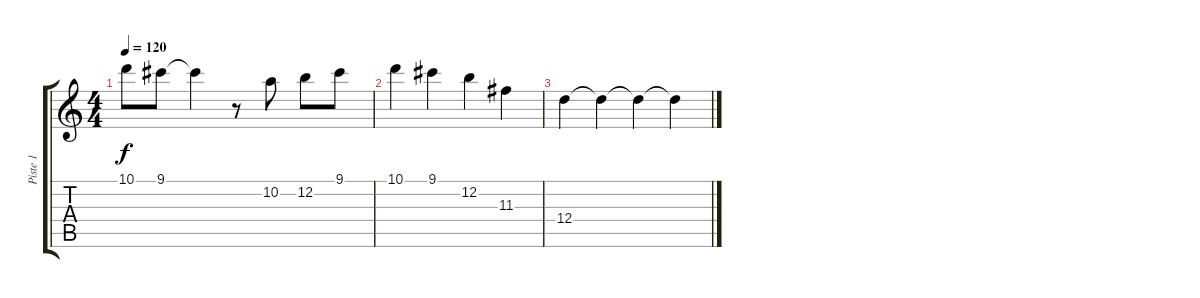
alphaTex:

\track ("Piste 1" "Piste 1") {instrument acousticguitarsteel}
\staff {score tabs}
\tuning (E4 B3 G3 D3 A2 E2) {hide}
\ts (4 4)
\tempo 120
\clef g2
\ks c
10.1{t}.8{dy f} 9.1.8 9.1{t}.4 r.8 10.2.8 12.2.8 9.1.8 |
10.1.4 9.1.4 12.2.4 11.3.4 |
12.4.4 12.4{t}.4 12.4{t}.4 12.4{t}.4
